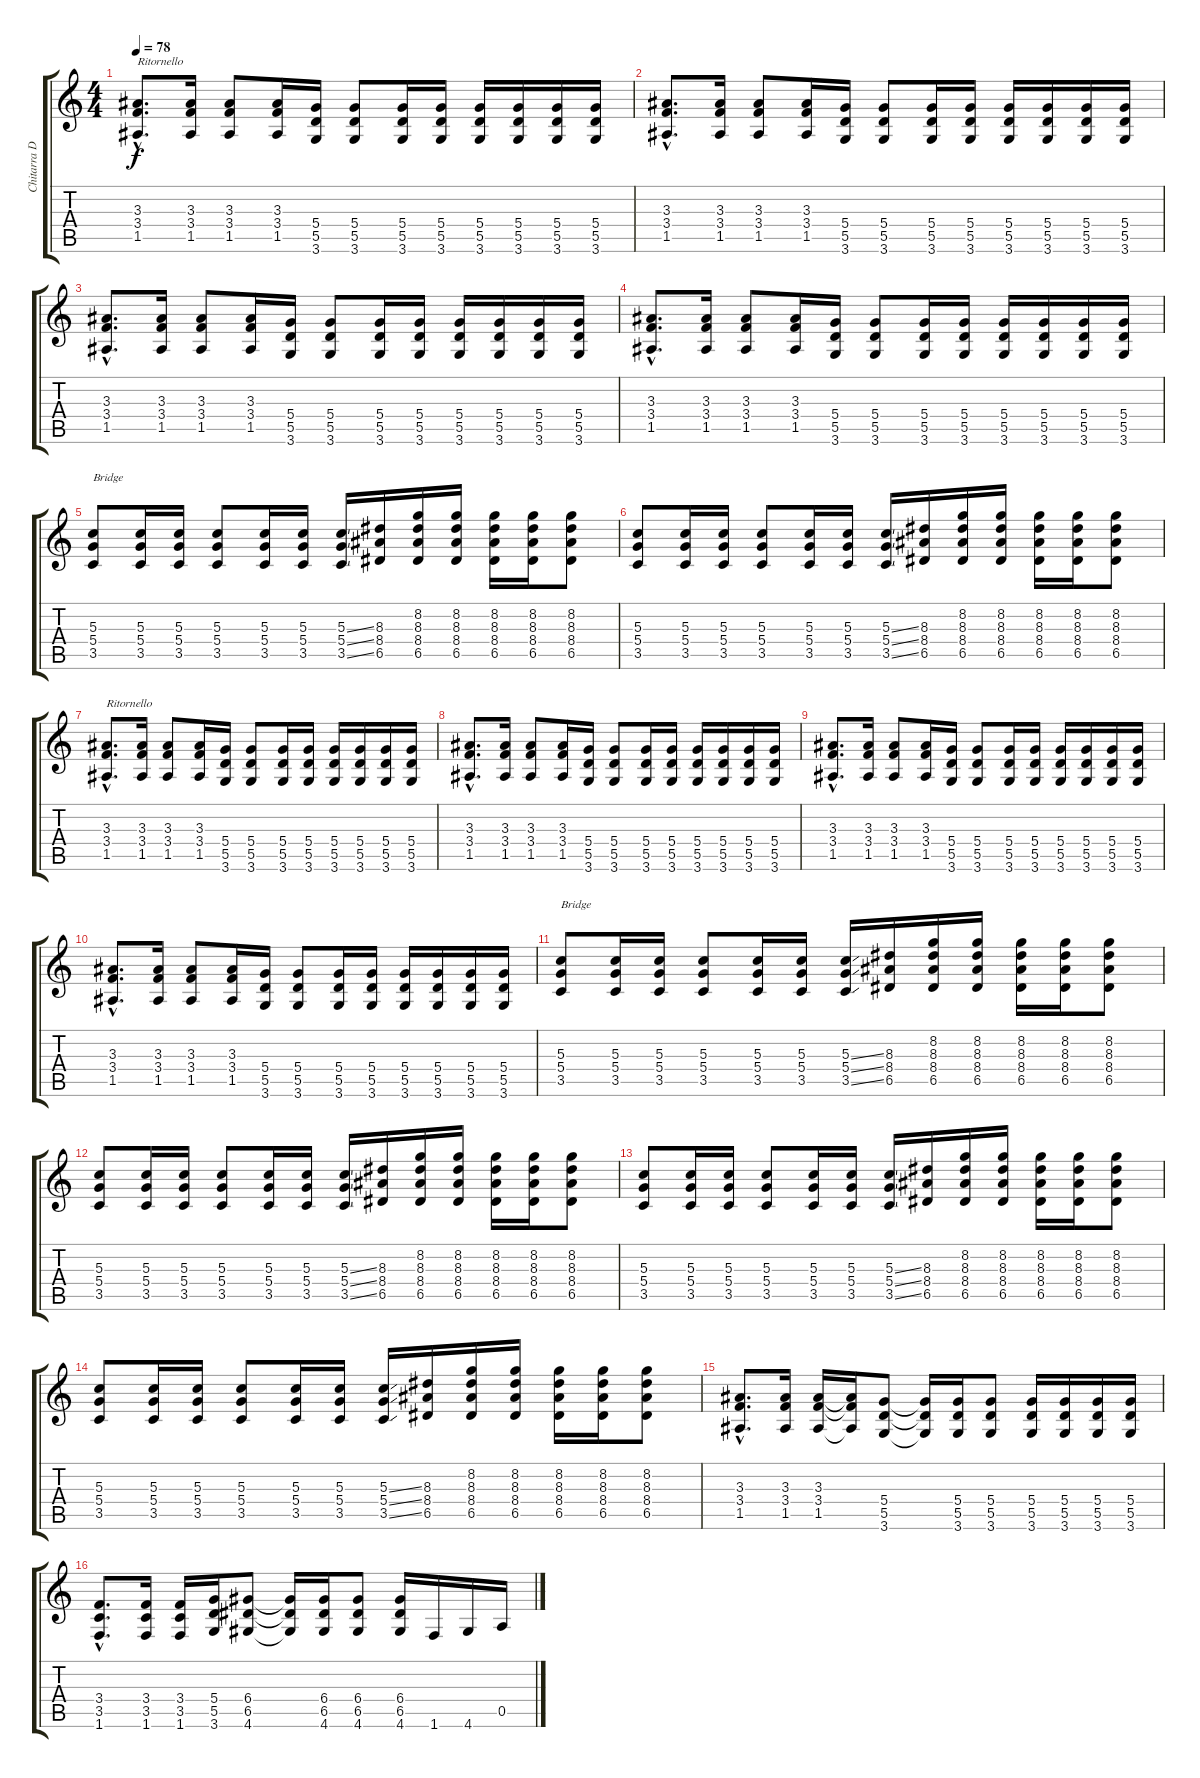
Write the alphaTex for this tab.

\track ("Chitarra Dist" "Chitarra D") {instrument overdrivenguitar}
\staff {score tabs}
\tuning (E4 B3 G3 D3 A2 E2) {hide}
\ts (4 4)
\tempo 78
\clef g2
\ks c
(3.3{hac} 3.4{hac} 1.5{hac}).8{d txt "Ritornello" dy f volume 13} (3.3 3.4 1.5).16 (3.3 3.4 1.5).8 (3.3 3.4 1.5).16 (5.4 5.5 3.6).16 (5.4 5.5 3.6).8 (5.4 5.5 3.6).16 (5.4 5.5 3.6).16 (5.4 5.5 3.6).16 (5.4 5.5 3.6).16 (5.4 5.5 3.6).16 (5.4 5.5 3.6).16 |
(3.3{hac} 3.4{hac} 1.5{hac}).8{d} (3.3 3.4 1.5).16 (3.3 3.4 1.5).8 (3.3 3.4 1.5).16 (5.4 5.5 3.6).16 (5.4 5.5 3.6).8 (5.4 5.5 3.6).16 (5.4 5.5 3.6).16 (5.4 5.5 3.6).16 (5.4 5.5 3.6).16 (5.4 5.5 3.6).16 (5.4 5.5 3.6).16 |
(3.3{hac} 3.4{hac} 1.5{hac}).8{d} (3.3 3.4 1.5).16 (3.3 3.4 1.5).8 (3.3 3.4 1.5).16 (5.4 5.5 3.6).16 (5.4 5.5 3.6).8 (5.4 5.5 3.6).16 (5.4 5.5 3.6).16 (5.4 5.5 3.6).16 (5.4 5.5 3.6).16 (5.4 5.5 3.6).16 (5.4 5.5 3.6).16 |
(3.3{hac} 3.4{hac} 1.5{hac}).8{d} (3.3 3.4 1.5).16 (3.3 3.4 1.5).8 (3.3 3.4 1.5).16 (5.4 5.5 3.6).16 (5.4 5.5 3.6).8 (5.4 5.5 3.6).16 (5.4 5.5 3.6).16 (5.4 5.5 3.6).16 (5.4 5.5 3.6).16 (5.4 5.5 3.6).16 (5.4 5.5 3.6).16 |
(5.3 5.4 3.5).8{txt "Bridge"} (5.3 5.4 3.5).16 (5.3 5.4 3.5).16 (5.3 5.4 3.5).8 (5.3 5.4 3.5).16 (5.3 5.4 3.5).16 (5.3{ss} 5.4{ss} 3.5{ss}).16 (8.3 8.4 6.5).16 (8.2 8.3 8.4 6.5).16 (8.2 8.3 8.4 6.5).16 (8.2 8.3 8.4 6.5).16 (8.2 8.3 8.4 6.5).16 (8.2 8.3 8.4 6.5).8 |
(5.3 5.4 3.5).8 (5.3 5.4 3.5).16 (5.3 5.4 3.5).16 (5.3 5.4 3.5).8 (5.3 5.4 3.5).16 (5.3 5.4 3.5).16 (5.3{ss} 5.4{ss} 3.5{ss}).16 (8.3 8.4 6.5).16 (8.2 8.3 8.4 6.5).16 (8.2 8.3 8.4 6.5).16 (8.2 8.3 8.4 6.5).16 (8.2 8.3 8.4 6.5).16 (8.2 8.3 8.4 6.5).8 |
(3.3{hac} 3.4{hac} 1.5{hac}).8{d txt "Ritornello"} (3.3 3.4 1.5).16 (3.3 3.4 1.5).8 (3.3 3.4 1.5).16 (5.4 5.5 3.6).16 (5.4 5.5 3.6).8 (5.4 5.5 3.6).16 (5.4 5.5 3.6).16 (5.4 5.5 3.6).16 (5.4 5.5 3.6).16 (5.4 5.5 3.6).16 (5.4 5.5 3.6).16 |
(3.3{hac} 3.4{hac} 1.5{hac}).8{d} (3.3 3.4 1.5).16 (3.3 3.4 1.5).8 (3.3 3.4 1.5).16 (5.4 5.5 3.6).16 (5.4 5.5 3.6).8 (5.4 5.5 3.6).16 (5.4 5.5 3.6).16 (5.4 5.5 3.6).16 (5.4 5.5 3.6).16 (5.4 5.5 3.6).16 (5.4 5.5 3.6).16 |
(3.3{hac} 3.4{hac} 1.5{hac}).8{d} (3.3 3.4 1.5).16 (3.3 3.4 1.5).8 (3.3 3.4 1.5).16 (5.4 5.5 3.6).16 (5.4 5.5 3.6).8 (5.4 5.5 3.6).16 (5.4 5.5 3.6).16 (5.4 5.5 3.6).16 (5.4 5.5 3.6).16 (5.4 5.5 3.6).16 (5.4 5.5 3.6).16 |
(3.3{hac} 3.4{hac} 1.5{hac}).8{d} (3.3 3.4 1.5).16 (3.3 3.4 1.5).8 (3.3 3.4 1.5).16 (5.4 5.5 3.6).16 (5.4 5.5 3.6).8 (5.4 5.5 3.6).16 (5.4 5.5 3.6).16 (5.4 5.5 3.6).16 (5.4 5.5 3.6).16 (5.4 5.5 3.6).16 (5.4 5.5 3.6).16 |
(5.3 5.4 3.5).8{txt "Bridge"} (5.3 5.4 3.5).16 (5.3 5.4 3.5).16 (5.3 5.4 3.5).8 (5.3 5.4 3.5).16 (5.3 5.4 3.5).16 (5.3{ss} 5.4{ss} 3.5{ss}).16 (8.3 8.4 6.5).16 (8.2 8.3 8.4 6.5).16 (8.2 8.3 8.4 6.5).16 (8.2 8.3 8.4 6.5).16 (8.2 8.3 8.4 6.5).16 (8.2 8.3 8.4 6.5).8 |
(5.3 5.4 3.5).8 (5.3 5.4 3.5).16 (5.3 5.4 3.5).16 (5.3 5.4 3.5).8 (5.3 5.4 3.5).16 (5.3 5.4 3.5).16 (5.3{ss} 5.4{ss} 3.5{ss}).16 (8.3 8.4 6.5).16 (8.2 8.3 8.4 6.5).16 (8.2 8.3 8.4 6.5).16 (8.2 8.3 8.4 6.5).16 (8.2 8.3 8.4 6.5).16 (8.2 8.3 8.4 6.5).8 |
(5.3 5.4 3.5).8 (5.3 5.4 3.5).16 (5.3 5.4 3.5).16 (5.3 5.4 3.5).8 (5.3 5.4 3.5).16 (5.3 5.4 3.5).16 (5.3{ss} 5.4{ss} 3.5{ss}).16 (8.3 8.4 6.5).16 (8.2 8.3 8.4 6.5).16 (8.2 8.3 8.4 6.5).16 (8.2 8.3 8.4 6.5).16 (8.2 8.3 8.4 6.5).16 (8.2 8.3 8.4 6.5).8 |
(5.3 5.4 3.5).8 (5.3 5.4 3.5).16 (5.3 5.4 3.5).16 (5.3 5.4 3.5).8 (5.3 5.4 3.5).16 (5.3 5.4 3.5).16 (5.3{ss} 5.4{ss} 3.5{ss}).16 (8.3 8.4 6.5).16 (8.2 8.3 8.4 6.5).16 (8.2 8.3 8.4 6.5).16 (8.2 8.3 8.4 6.5).16 (8.2 8.3 8.4 6.5).16 (8.2 8.3 8.4 6.5).8 |
(3.3{hac} 3.4{hac} 1.5{hac}).8{d} (3.3 3.4 1.5).16 (3.3 3.4 1.5).16 (3.3{t} 3.4{t} 1.5{t}).16 (5.4 5.5 3.6).8 (5.4{t} 5.5{t} 3.6{t}).16 (5.4 5.5 3.6).16 (5.4 5.5 3.6).8 (5.4 5.5 3.6).16 (5.4 5.5 3.6).16 (5.4 5.5 3.6).16 (5.4 5.5 3.6).16 |
(3.4{hac} 3.5{hac} 1.6{hac}).8{d} (3.4 3.5 1.6).16 (3.4 3.5 1.6).16 (5.4 5.5 3.6).16 (6.4 6.5 4.6).8 (6.4{t} 6.5{t} 4.6{t}).16 (6.4 6.5 4.6).16 (6.4 6.5 4.6).8 (6.4 6.5 4.6).16 1.6.16 4.6.16 0.5.16
